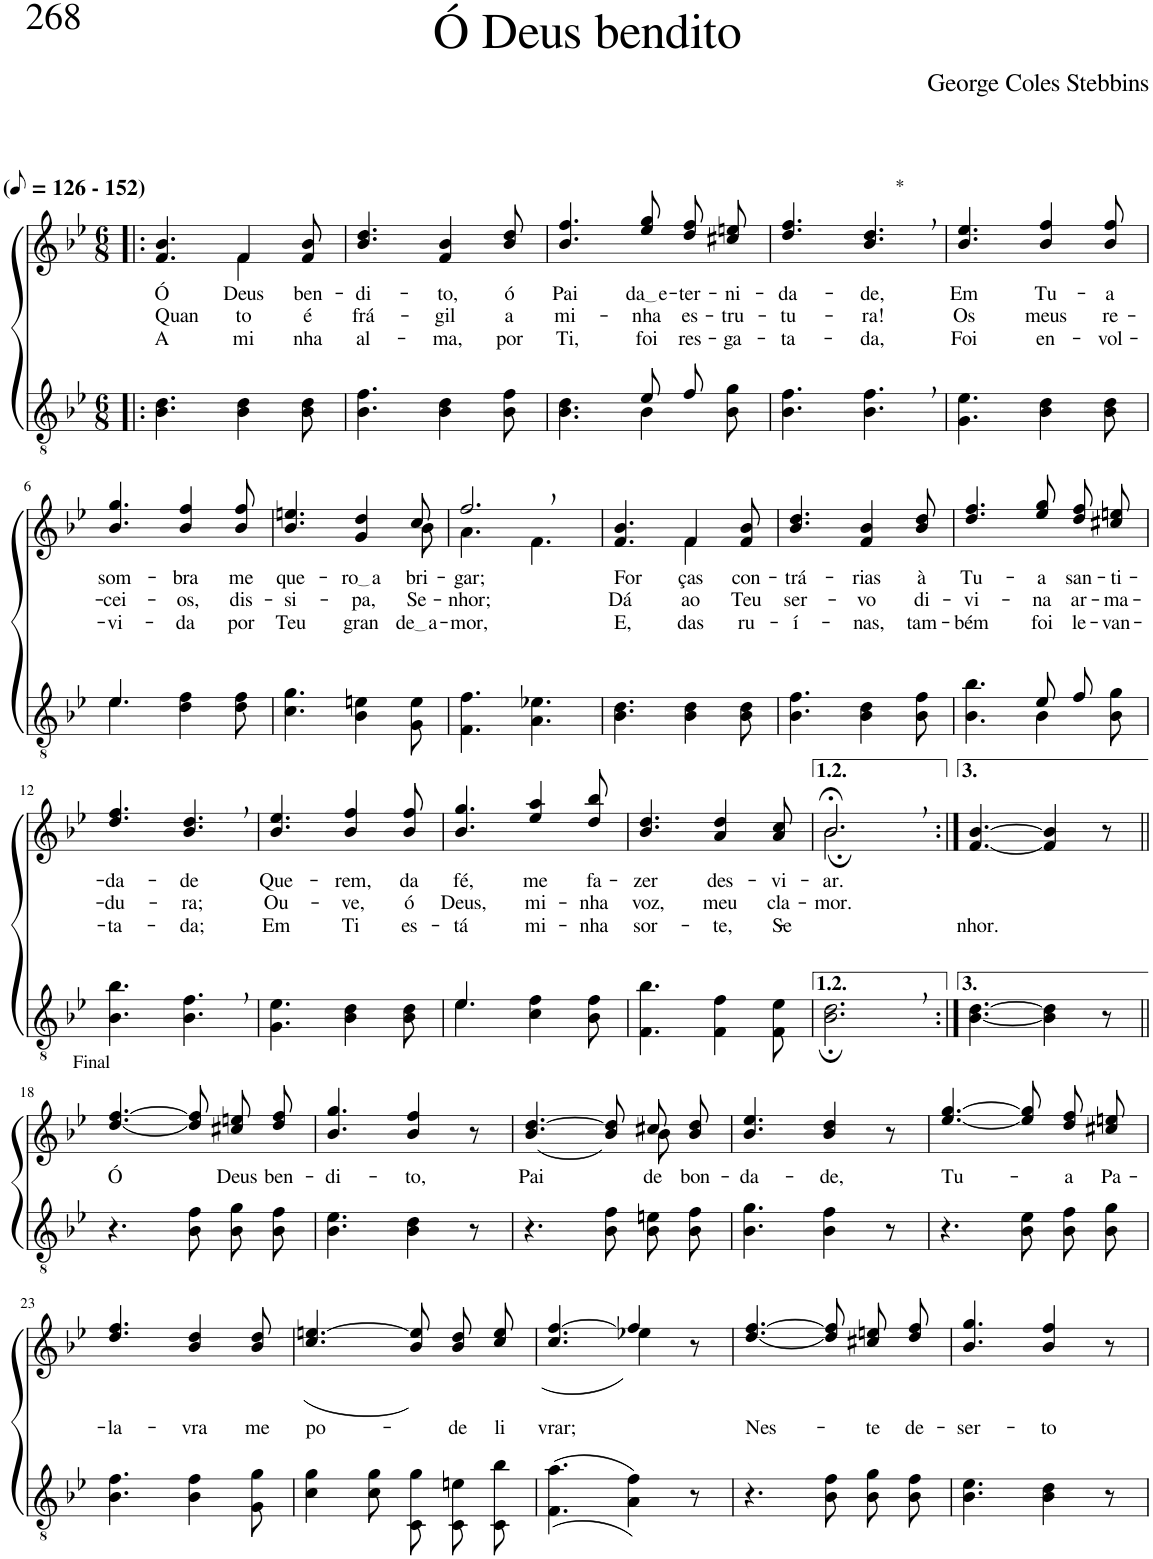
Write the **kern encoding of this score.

**kern	**kern	**text	**text	**text
*part2	*part1	*part1	*part1	*part1
*staff2	*staff1	*staff1	*staff1	*staff1
*I"Parte III e IV	*I"Parte I e II	*	*	*
*clefGv2	*clefG2	*	*	*
*Trd3c5	*Trd3c5	*	*	*
*k[b-e-]	*k[b-e-]	*	*	*
*M6/8	*M6/8	*	*	*
*MM63	*MM63	*	*	*
=1!|:	=1!|:	=1!|:	=1!|:	=1!|:
!	!LO:TX:a:B:t=(	!	!	!
!	!LO:TX:a:B:t=- 152)	!	!	!
!	!	!LO:LY:b	!LO:LY:b	!LO:LY:b
*	*^	*	*	*
4.B-\ 4.d\	4.f/ 4.b-/	4.ryy	Ó	Quan-	A
!	!	!	!LO:LY:b	!LO:LY:b	!LO:LY:b
4B-\ 4d\	4f/	4f\	Deus	-to	mi-
!	!	!	!LO:LY:b	!LO:LY:b	!LO:LY:b
8B-\ 8d\	8f/ 8b-/	8ryy	ben-	é	-nha
=2	=2	=2	=2	=2	=2
!	!	!	!LO:LY:b	!LO:LY:b	!LO:LY:b
*	*v	*v	*	*	*
4.B-\ 4.f\	4.b-/ 4.dd/	-di-	frá-	al-
!	!	!LO:LY:b	!LO:LY:b	!LO:LY:b
4B-\ 4d\	4f/ 4b-/	-to,	-gil	-ma,
!	!	!LO:LY:b	!LO:LY:b	!LO:LY:b
8B-\ 8f\	8b-/ 8dd/	ó	a	por
=3	=3	=3	=3	=3
*^	*	*	*	*
!	!	!	!LO:LY:b	!LO:LY:b	!LO:LY:b
4.ryy	4.B-\ 4.d\	4.b-/ 4.ff/	Pai	mi-	Ti,
!	!	!	!LO:LY:b	!LO:LY:b	!LO:LY:b
8e-/L	4B-\	8ee-\ 8gg\L	da e	-nha	foi
!	!	!	!LO:LY:b	!LO:LY:b	!LO:LY:b
8f/J	.	8dd\ 8ff\	-ter-	es-	res-
!	!	!	!LO:LY:b	!LO:LY:b	!LO:LY:b
8ryy	8B-\ 8g\	8cc#X\ 8een\J	-ni-	-tru-	-ga-
=4	=4	=4	=4	=4	=4
!	!	!	!LO:LY:b	!LO:LY:b	!LO:LY:b
*v	*v	*	*	*	*
4.B-\ 4.f\	4.dd/ 4.ff/	-da-	-tu-	-ta-
!	!LO:TX:a:t=*	!	!	!
!	!	!LO:LY:b	!LO:LY:b	!LO:LY:b
4.B-\, 4.f\,	4.b-/, 4.dd/,	-de,	-ra!	-da,
=5	=5	=5	=5	=5
!	!	!LO:LY:b	!LO:LY:b	!LO:LY:b
4.G\ 4.e-\	4.b-/ 4.ee-/	Em	Os	Foi
!	!	!LO:LY:b	!LO:LY:b	!LO:LY:b
4B-\ 4d\	4b-/ 4ff/	Tu-	meus	en-
!	!	!LO:LY:b	!LO:LY:b	!LO:LY:b
8B-\ 8d\	8b-/ 8ff/	-a	re-	-vol-
!!LO:LB:g=z
=6	=6	=6	=6	=6
*^	*	*	*	*
!	!	!	!LO:LY:b	!LO:LY:b	!LO:LY:b
4.e-/	4.e-\	4.b-/ 4.gg/	som-	-cei-	-vi-
!	!	!	!LO:LY:b	!LO:LY:b	!LO:LY:b
4.ryy	4d\ 4f\	4b-/ 4ff/	-bra	-os,	-da
!	!	!	!LO:LY:b	!LO:LY:b	!LO:LY:b
.	8d\ 8f\	8b-/ 8ff/	me	dis-	por
=7	=7	=7	=7	=7	=7
!	!	!	!LO:LY:b	!LO:LY:b	!LO:LY:b
*v	*v	*^	*	*	*
4.c\ 4.g\	4.b-/ 4.een/	8ryy	que-	-si-	Teu
!	!	!	!LO:LY:b	!LO:LY:b	!LO:LY:b
*	*v	*v	*	*	*
4B-\ 4en\	4g/ 4dd/	ro a	-pa,	gran-
*	*^	*	*	*
!	!	!	!LO:LY:b	!LO:LY:b	!LO:LY:b
8G\ 8e\	8cc/	8b-\	bri-	Se-	de a
=8	=8	=8	=8	=8	=8
!	!	!	!LO:LY:b	!LO:LY:b	!LO:LY:b
4.F\ 4.f\	2.ff,/	4.a\	-gar;	-nhor;	-mor,
4.A\ 4.e-X\	.	4.f\	.	.	.
=9	=9	=9	=9	=9	=9
!	!	!	!LO:LY:b	!LO:LY:b	!LO:LY:b
4.B-\ 4.d\	4.f/ 4.b-/	4.ryy	For-	Dá	E,
!	!	!	!LO:LY:b	!LO:LY:b	!LO:LY:b
4B-\ 4d\	4f/	4f\	-ças	ao	das
!	!	!	!LO:LY:b	!LO:LY:b	!LO:LY:b
8B-\ 8d\	8f/ 8b-/	8ryy	con-	Teu	ru-
=10	=10	=10	=10	=10	=10
!	!	!	!LO:LY:b	!LO:LY:b	!LO:LY:b
*	*v	*v	*	*	*
4.B-\ 4.f\	4.b-/ 4.dd/	-trá-	ser-	-í-
!	!	!LO:LY:b	!LO:LY:b	!LO:LY:b
4B-\ 4d\	4f/ 4b-/	-rias	-vo	nas,
!	!	!LO:LY:b	!LO:LY:b	!LO:LY:b
8B-\ 8f\	8b-/ 8dd/	à	di-	tam-
=11	=11	=11	=11	=11
*^	*	*	*	*
!	!	!	!LO:LY:b	!LO:LY:b	!LO:LY:b
4.ryy	4.B-\ 4.b-\	4.dd/ 4.ff/	Tu-	-vi-	-bém
!	!	!	!LO:LY:b	!LO:LY:b	!LO:LY:b
8e-/L	4B-\	8ee-\ 8gg\L	-a	-na	foi
!	!	!	!LO:LY:b	!LO:LY:b	!LO:LY:b
8f/J	.	8dd\ 8ff\	san-	ar-	le-
!	!	!	!LO:LY:b	!LO:LY:b	!LO:LY:b
8ryy	8B-\ 8g\	8cc#X\ 8een\J	-ti-	-ma-	-van-
!!LO:LB:g=z
=12	=12	=12	=12	=12	=12
!	!	!	!LO:LY:b	!LO:LY:b	!LO:LY:b
*v	*v	*	*	*	*
4.B-\ 4.b-\	4.dd/ 4.ff/	-da-	-du-	-ta-
!	!	!LO:LY:b	!LO:LY:b	!LO:LY:b
4.B-\, 4.f\,	4.b-/, 4.dd/,	-de	-ra;	-da;
=13	=13	=13	=13	=13
!	!	!LO:LY:b	!LO:LY:b	!LO:LY:b
4.G\ 4.e-\	4.b-/ 4.ee-/	Que-	Ou-	Em
!	!	!LO:LY:b	!LO:LY:b	!LO:LY:b
4B-\ 4d\	4b-/ 4ff/	-rem,	-ve,	Ti
!	!	!LO:LY:b	!LO:LY:b	!LO:LY:b
8B-\ 8d\	8b-/ 8ff/	da	ó	es-
=14	=14	=14	=14	=14
*^	*	*	*	*
!	!	!	!LO:LY:b	!LO:LY:b	!LO:LY:b
4.e-/	4.e-\	4.b-/ 4.gg/	fé,	Deus,	-tá
!	!	!	!LO:LY:b	!LO:LY:b	!LO:LY:b
4.ryy	4c\ 4f\	4ee-/ 4aa/	me	mi-	mi-
!	!	!	!LO:LY:b	!LO:LY:b	!LO:LY:b
.	8B-\ 8f\	8dd/ 8bb-/	fa-	-nha	-nha
=15	=15	=15	=15	=15	=15
!	!	!	!LO:LY:b	!LO:LY:b	!LO:LY:b
*v	*v	*	*	*	*
4.F\ 4.b-\	4.b-/ 4.dd/	-zer	voz,	sor-
!	!	!LO:LY:b	!LO:LY:b	!LO:LY:b
4F\ 4f\	4a/ 4dd/	des-	meu	-te,
!	!	!LO:LY:b	!LO:LY:b	!LO:LY:b
8F\ 8e-\	8a/ 8cc/	-vi-	cla-	Se-
=16	=16	=16	=16	=16
!	!	!LO:LY:b	!LO:LY:b	!
*	*^	*	*	*
2.B-\;, 2.d\;,	2.b-;<,\	2.b-;/	-ar.	-mor.	.
=17:|!	=17:|!	=17:|!	=17:|!	=17:|!	=17:|!
!	!	!	!	!	!LO:LY:b
*	*v	*v	*	*	*
[4.B-\ [4.d\	[4.f/ [4.b-/	.	.	-nhor.
4B-\] 4d\]	4f/] 4b-/]	.	.	.
8r	8r	.	.	.
!!LO:LB:g=z
=18||	=18||	=18||	=18||	=18||
!	!LO:TX:a:t=Final	!	!	!
!	!	!LO:LY:b	!	!
4.r	[4.dd/ [4.ff/	Ó	.	.
8B-\ 8f\L	8dd]\ 8ff]\L	.	.	.
!	!	!LO:LY:b	!	!
8B-\ 8g\	8cc#X\ 8een\	Deus	.	.
!	!	!LO:LY:b	!	!
8B-\ 8f\J	8dd\ 8ff\J	ben-	.	.
=19	=19	=19	=19	=19
!	!	!LO:LY:b	!	!
4.B-\ 4.e-\	4.b-/ 4.gg/	-di-	.	.
!	!	!LO:LY:b	!	!
4B-\ 4d\	4b-/ 4ff/	-to,	.	.
8r	8r	.	.	.
=20	=20	=20	=20	=20
!	!	!LO:LY:b	!	!
*	*^	*	*	*
4.r	[4.b-/ [4.dd/	2ryy	Pai	.	.
8B-\ 8f\L	8b-]\ 8dd]\L	.	.	.	.
!	!	!	!LO:LY:b	!	!
8B-\ 8en\	8cc#X\	8b-\	de	.	.
!	!	!	!LO:LY:b	!	!
8B-\ 8f\J	8b-\ 8dd\J	8ryy	bon-	.	.
=21	=21	=21	=21	=21	=21
!	!	!	!LO:LY:b	!	!
*	*v	*v	*	*	*
4.B-\ 4.g\	4.b-/ 4.ee-/	-da-	.	.
!	!	!LO:LY:b	!	!
4B-\ 4f\	4b-/ 4dd/	-de,	.	.
8r	8r	.	.	.
=22	=22	=22	=22	=22
!	!	!LO:LY:b	!	!
4.r	[4.ee-/ [4.gg/	Tu-	.	.
8B-\ 8e-\L	8ee-]\ 8gg]\L	.	.	.
!	!	!LO:LY:b	!	!
8B-\ 8f\	8dd\ 8ff\	a	.	.
!	!	!LO:LY:b	!	!
8B-\ 8g\J	8cc#X\ 8een\J	Pa-	.	.
!!LO:LB:g=z
=23	=23	=23	=23	=23
!	!	!LO:LY:b	!	!
4.B-\ 4.f\	4.dd/ 4.ff/	-la-	.	.
!	!	!LO:LY:b	!	!
4B-\ 4f\	4b-/ 4dd/	-vra	.	.
!	!	!LO:LY:b	!	!
8G\ 8g\	8b-/ 8dd/	me	.	.
=24	=24	=24	=24	=24
!	!	!LO:LY:b	!	!
4c\ 4g\	(4.cc/ [4.een/	po-	.	.
8c\ 8g\	.	.	.	.
8C\ 8g\L	8b-\ 8ee]\L)	.	.	.
!	!	!LO:LY:b	!	!
8C\ 8en\	8b-\ 8dd\	-de	.	.
!	!	!LO:LY:b	!	!
8C\ 8b-\J	8cc\ 8ee\J	li-	.	.
=25	=25	=25	=25	=25
*	*^	*	*	*
!	!	!	!LO:LY:b	!	!
((4.F\ 4.a\	4.ryy	(4.cc/ [4.ff/	-vrar;	.	.
4A\ 4f\))	4ff/]	4ee-X\)	.	.	.
8r	8r	8ryy	.	.	.
=26	=26	=26	=26	=26	=26
!	!	!	!LO:LY:b	!	!
*	*v	*v	*	*	*
4.r	[4.dd/ [4.ff/	Nes-	.	.
8B-\ 8f\L	8dd]\ 8ff]\L	.	.	.
!	!	!LO:LY:b	!	!
8B-\ 8g\	8cc#X\ 8een\	-te	.	.
!	!	!LO:LY:b	!	!
8B-\ 8f\J	8dd\ 8ff\J	de-	.	.
=27	=27	=27	=27	=27
!	!	!LO:LY:b	!	!
4.B-\ 4.e-\	4.b-/ 4.gg/	-ser-	.	.
!	!	!LO:LY:b	!	!
4B-\ 4d\	4b-/ 4ff/	-to	.	.
8r	8r	.	.	.
=	=	=	=	=
*-	*-	*-	*-	*-
